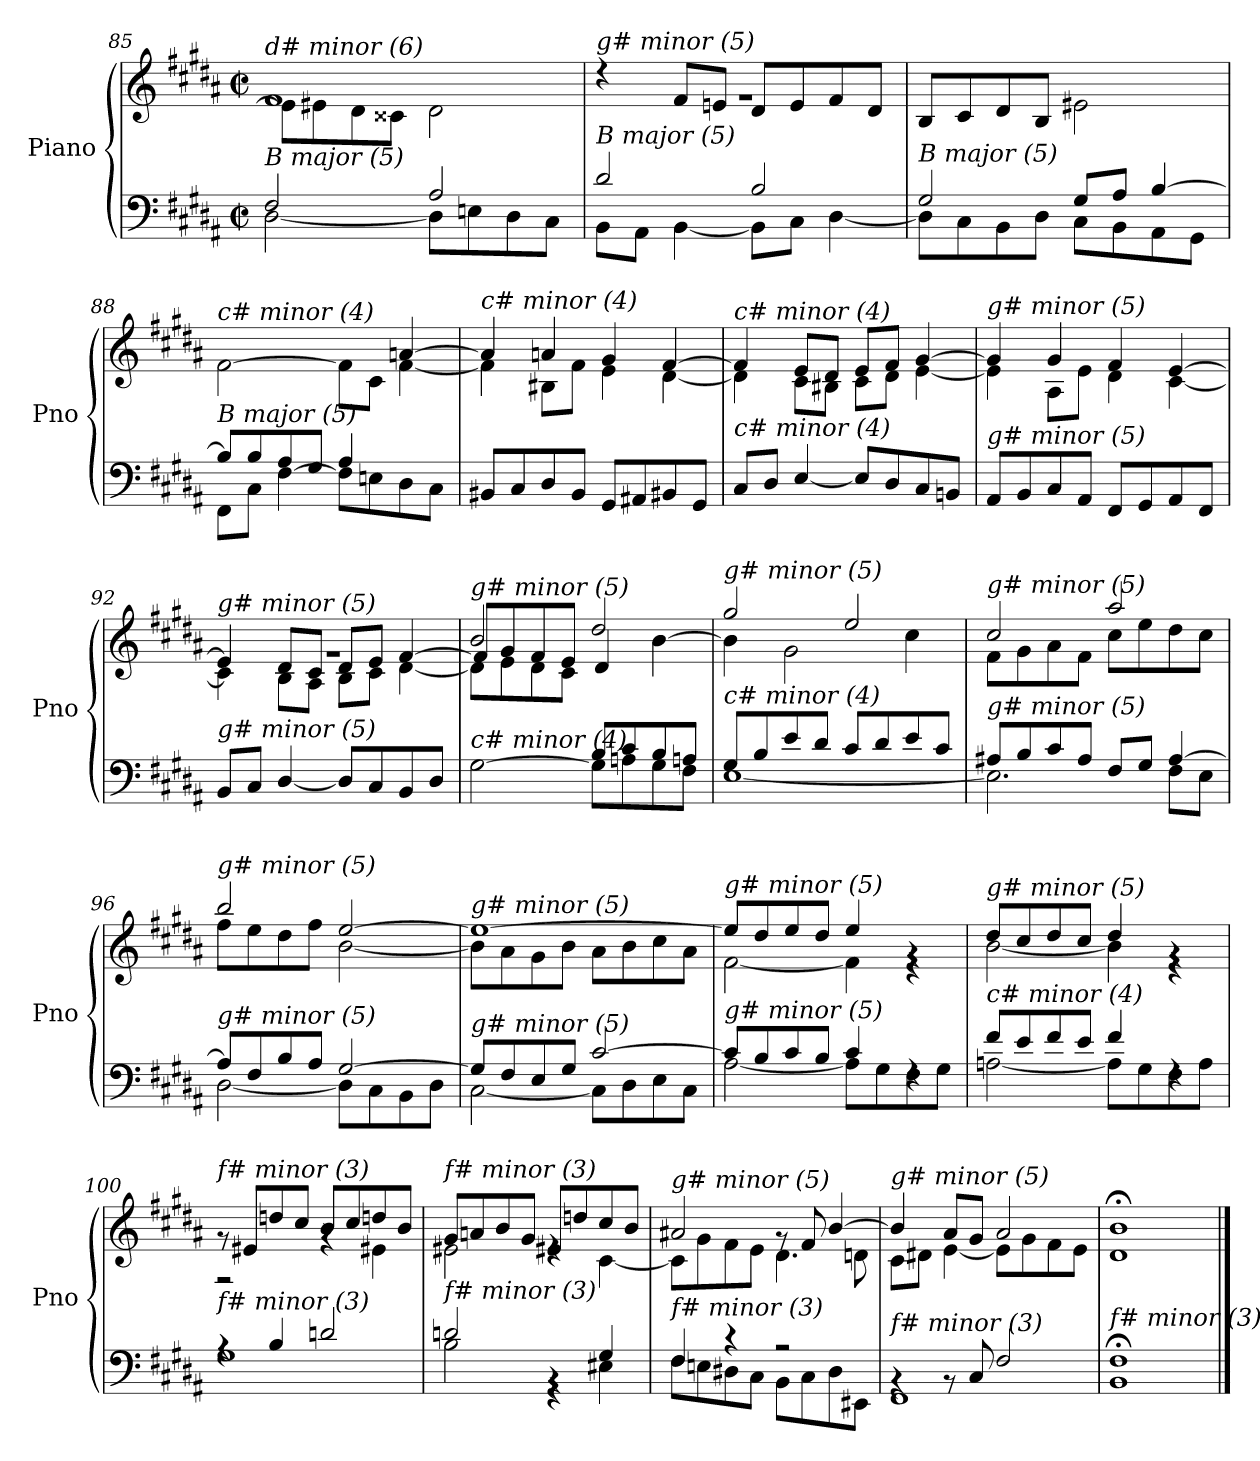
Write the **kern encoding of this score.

**kern	**kern
*part1	*part1
*staff2	*staff1
*I"Piano	*
*I'Pno	*
*clefF4	*clefG2
*k[f#c#g#d#a#]	*k[f#c#g#d#a#]
*M2/2	*M2/2
*met(c|)	*met(c|)
=85	=85
*^	*^
!	!	!LO:TX:i:t=d# minor (6)	!
!LO:TX:i:t=B major (5)	!	!	!
2F#/	[2D#\	1f#	8e#\L]
.	.	.	8e#X\
.	.	.	8d#\
.	.	.	8c##X\J
2A#/	8D#\L]	.	2d#\
.	8En\	.	.
.	8D#\	.	.
.	8C#\J	.	.
=86	=86	=86	=86
!	!	!LO:TX:i:t=g# minor (5)	!
!LO:TX:i:t=B major (5)	!	!	!
2d#/	8BB\L	1rg	4rdd
.	8AA#\J	.	.
.	[4BB\	.	8f#/L
.	.	.	8en/J
2B/	8BB\L]	.	8d#/L
.	8C#\J	.	8e/
.	[4D#\	.	8f#/
.	.	.	8d#/J
!!LO:LB:g=z
=87	=87	=87	=87
!	!	!LO:TX:i:t=d# minor (6)	!
!LO:TX:i:t=B major (5)	!	!	!
*	*	*v	*v
2G#/	8D#\L]	8B/L
.	8C#\	8c#/
.	8BB\	8d#/
.	8D#\J	8B/J
8G#/L	8C#\L	2e#X\
8A#/J	8BB\	.
[4B/	8AA#\	.
.	8GG#\J	.
=88	=88	=88
*	*^	*^
*	*	*	*	*^
!	!	!	!LO:TX:i:t=c# minor (4)	!	!
!LO:TX:i:t=B major (5)	!	!	!	!	!
2.ryy	8B/L]	8FF#\L	[2f#\	2.ryy	2.ryy
.	8B/	8C#\J	.	.	.
.	8A#/	[4F#\	.	.	.
.	8G#/J	.	.	.	.
.	8F#\L]	4A#/	8f#\L]	.	.
.	8En\	.	8c#\J	.	.
4ryy	8D#\	4ryy	[4an/	[4f#\	4ryy
.	8C#\J	.	.	.	.
*	*v	*v	*	*	*
*	*	*	*v	*v
=89	=89	=89	=89
!	!	!LO:TX:i:t=c# minor (4)	!
!LO:TX:i:t=C# major (7)	!	!	!
*v	*v	*	*
8BB#X/L	4a/]	4f#\]
8C#/	.	.
8D#/	4an/	8B#X\L
8BB#/J	.	8f#\J
8GG#/L	4g#/	4e\
8AA#X/	.	.
8BB#X/	[4f#/	[4d#\
8GG#/J	.	.
=90	=90	=90
!	!LO:TX:i:t=c# minor (4)	!
!LO:TX:i:t=c# minor (4)	!	!
8C#/L	4f#/]	4d#\]
8D#/J	.	.
[4E/	8e/L	8c#\L
.	8d#/J	8B#X\J
8E/L]	8e/L	8c#\L
8D#/	8f#/J	8d#\J
8C#/	[4g#/	[4e\
8BBn/J	.	.
!!LO:LB:g=z	!!
=91	=91	=91
!	!LO:TX:i:t=g# minor (5)	!
!LO:TX:i:t=g# minor (5)	!	!
8AA#/L	4g#/]	4e\]
8BB/	.	.
8C#/	4g#/	8A#\L
8AA#/J	.	8e\J
8FF#/L	4f#/	4d#\
8GG#/	.	.
8AA#/	[4e/	[4c#\
8FF#/J	.	.
=92	=92	=92
*	*	*^
!	!LO:TX:i:t=g# minor (5)	!	!
!LO:TX:i:t=g# minor (5)	!	!	!
8BB/L	1rg	4c#\]	4e/]
8C#/J	.	.	.
[4D#/	.	8B\L	8d#/L
.	.	8A#\J	8c#/J
8D#/L]	.	8B\L	8d#/L
8C#/	.	8c#\J	8e/J
8BB/	.	[4d#\	[4f#/
8D#/J	.	.	.
=93	=93	=93	=93
*^	*	*	*^
*	*^	*	*	*	*
!	!	!	!LO:TX:i:t=g# minor (5)	!	!	!
!LO:TX:i:t=c# minor (4)	!	!	!	!	!	!
2ryy	[2G#\	2ryy	2b/	8d#\L]	8f#/L]	2ryy
.	.	.	.	8e\	8g#/	.
.	.	.	.	8d#\	8f#/	.
.	.	.	.	8c#\J	8e/J	.
2ryy	8B/L	8G#\L]	2dd#/	2ryy	4d#/	2ryy
.	8c#/	8An\	.	.	.	.
.	8B/	8G#\	.	.	[4b\	.
.	8An/J	8F#\J	.	.	.	.
*	*	*	*	*v	*v	*v
=94	=94	=94	=94	=94
!	!	!	!LO:TX:i:t=g# minor (5)	!
!LO:TX:i:t=c# minor (4)	!	!	!	!
*	*v	*v	*	*
8G#/L	[1E	2gg#/	4b\]
8B/	.	.	.
8e/	.	.	2g#\
8d#/J	.	.	.
8c#/L	.	2ee/	.
8d#/	.	.	.
8e/	.	.	4cc#\
8c#/J	.	.	.
=95	=95	=95	=95
!	!	!LO:TX:i:t=g# minor (5)	!
!LO:TX:i:t=g# minor (5)	!	!	!
8A#X/L	2.E\]	2cc#/	8f#\L
8B/	.	.	8g#\
8c#/	.	.	8a#\
8A#/J	.	.	8f#\J
8F#/L	.	2aa#/	8cc#\L
8G#/J	.	.	8ee\
[4A#/	8F#\L	.	8dd#\
.	8E\J	.	8cc#\J
!!LO:LB:g=z	!!
=96	=96	=96	=96
!	!	!LO:TX:i:t=g# minor (5)	!
!LO:TX:i:t=g# minor (5)	!	!	!
8A#/L]	[2D#\	2bb/	8ff#\L
8F#/	.	.	8ee\
8B/	.	.	8dd#\
8A#/J	.	.	8ff#\J
[2G#/	8D#\L]	[2ee/	[2b\
.	8C#\	.	.
.	8BB\	.	.
.	8D#\J	.	.
=97	=97	=97	=97
!	!	!LO:TX:i:t=g# minor (5)	!
!LO:TX:i:t=g# minor (5)	!	!	!
8G#/L]	[2C#\	1ee_	8b\L]
8F#/	.	.	8a#\
8E/	.	.	8g#\
8G#/J	.	.	8b\J
[2c#/	8C#\L]	.	8a#\L
.	8D#\	.	8b\
.	8E\	.	8cc#\
.	8C#\J	.	8a#\J
=98	=98	=98	=98
!	!	!LO:TX:i:t=g# minor (5)	!
!LO:TX:i:t=g# minor (5)	!	!	!
8c#/L]	[2A#\	8ee/L]	[2f#\
8B/	.	8dd#/	.
8c#/	.	8ee/	.
8B/J	.	8dd#/J	.
4c#/	8A#\L]	4ee/	4f#\]
.	8G#\	.	.
4rF	8F#\	4rg	4r
.	8G#\J	.	.
=99	=99	=99	=99
!	!	!LO:TX:i:t=g# minor (5)	!
!LO:TX:i:t=c# minor (4)	!	!	!
8f#/L	[2An\	8dd#/L	[2b\
8e/	.	8cc#/	.
8f#/	.	8dd#/	.
8e/J	.	8cc#/J	.
4f#/	8A\L]	4dd#/	4b\]
.	8G#\	.	.
4rF	8F#\	4rg	4r
.	8A\J	.	.
!!LO:PB:g=z	!!
=100	=100	=100	=100
!	!	!LO:TX:i:t=f# minor (3)	!
!LO:TX:i:t=f# minor (3)	!	!	!
4rA	1G#	8rg	2r
.	.	8e#X/L	.
4B/	.	8ddn/	.
.	.	8cc#/J	.
2dn/	.	8b/L	4rg
.	.	8cc#/	.
.	.	8ddn/	4e#X\
.	.	8b/J	.
=101	=101	=101	=101
!	!	!LO:TX:i:t=f# minor (3)	!
!LO:TX:i:t=f# minor (3)	!	!	!
2dn/	2B\	8g#/L	2e#X\
.	.	8an/	.
.	.	8b/	.
.	.	8g#/J	.
4rBB	4r	8e#X/L	4re
.	.	8ddn/	.
4G#/	4E#X\	8cc#/	[4c#\
.	.	8b/J	.
=102	=102	=102	=102
!	!	!LO:TX:i:t=g# minor (5)	!
!LO:TX:i:t=f# minor (3)	!	!	!
4F#/	8F#\L	2a#X/	8c#\L]
.	8En\	.	8g#\
4r	8D#X\	.	8f#\
.	8C#\J	.	8e\J
2r	8BB\L	8rg	4.d#\
.	8C#\	8f#/	.
.	8D#\	[4b/	.
.	8EE#X\J	.	8dn\
=103	=103	=103	=103
!	!	!LO:TX:i:t=g# minor (5)	!
!LO:TX:i:t=f# minor (3)	!	!	!
4rBB	1FF#	4b/]	8c#\L
.	.	.	8d#X\J
8rBB	.	8a#/L	[4e\
8C#/	.	8g#/J	.
2F#/	.	2a#/	8e\L]
.	.	.	8g#\
.	.	.	8f#\
.	.	.	8e\J
*v	*v	*	*
=104	=104	=104
!	!LO:TX:i:t=g# minor (5)	!
!LO:TX:i:t=f# minor (3)	!	!
*	*v	*v
1BB;< 1F#;<	1d#;< 1b;<
==	==
*-	*-
